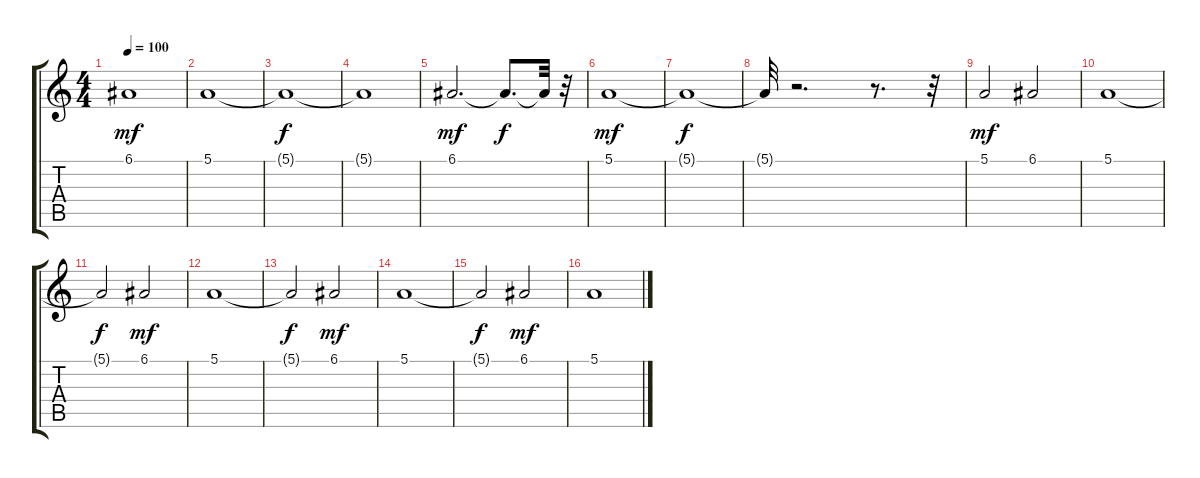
\track "" {instrument synthstrings1}
\staff {score tabs}
\tuning (E4 B3 G3 D3 A2 E2) {hide}
\ts (4 4)
\tempo 100
\clef g2
\ks c
6.1.1{dy mf} |
5.1.1 |
5.1{t}.1{dy f} |
5.1{t}.1 |
6.1.2{d dy mf} 6.1{t}.8{d dy f} 6.1{t}.32 r.32 |
5.1.1{dy mf} |
5.1{t}.1{dy f} |
5.1{t}.32 r.2{d} r.8{d} r.32 |
5.1.2{dy mf} 6.1.2 |
5.1.1 |
5.1{t}.2{dy f} 6.1.2{dy mf} |
5.1.1 |
5.1{t}.2{dy f} 6.1.2{dy mf} |
5.1.1 |
5.1{t}.2{dy f} 6.1.2{dy mf} |
5.1.1
